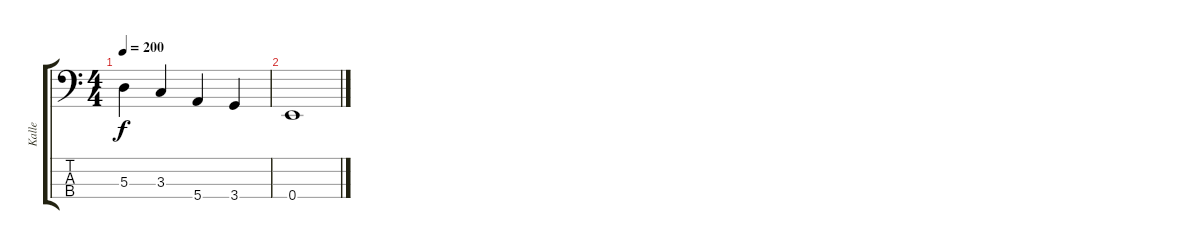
\track ("Kalle" "Kalle") {instrument electricbasspick}
\staff {score tabs}
\tuning (G2 D2 A1 E1) {hide}
\ts (4 4)
\tempo 200
\clef f4
\ks c
5.3.4{dy f} 3.3.4 5.4.4 3.4.4 |
0.4.1
